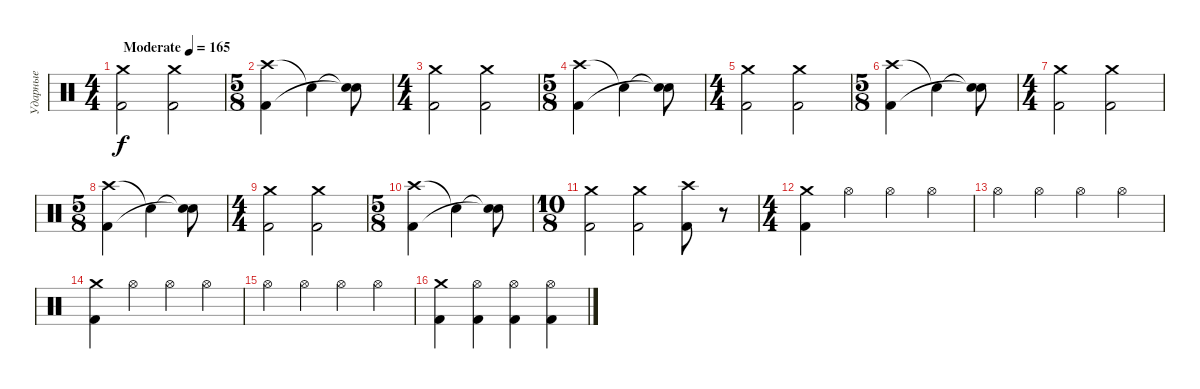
\track ("Ударные" "Ударные") {instrument percussion}
\staff {score}
\articulation defaults
\ts (4 4)
\tempo (165 "Moderate")
\clef neutral
\ks c
("Crash medium (hit)" "Kick (hit) 2").2{dy f} ("Crash medium (hit)" "Kick (hit) 2").2 |
\ts (5 8)
("Crash high (hit)" "Kick (hit) 2").4 "Snare (hit)"{t}.4 ("Snare (hit)"{t} "Snare (hit)"{t}).8 |
\ts (4 4)
("Crash medium (hit)" "Kick (hit) 2").2 ("Crash medium (hit)" "Kick (hit) 2").2 |
\ts (5 8)
("Crash high (hit)" "Kick (hit) 2").4 "Snare (hit)"{t}.4 ("Snare (hit)"{t} "Snare (hit)"{t}).8 |
\ts (4 4)
("Crash medium (hit)" "Kick (hit) 2").2 ("Crash medium (hit)" "Kick (hit) 2").2 |
\ts (5 8)
("Crash high (hit)" "Kick (hit) 2").4 "Snare (hit)"{t}.4 ("Snare (hit)"{t} "Snare (hit)"{t}).8 |
\ts (4 4)
("Crash medium (hit)" "Kick (hit) 2").2 ("Crash medium (hit)" "Kick (hit) 2").2 |
\ts (5 8)
("Crash high (hit)" "Kick (hit) 2").4 "Snare (hit)"{t}.4 ("Snare (hit)"{t} "Snare (hit)"{t}).8 |
\ts (4 4)
("Crash medium (hit)" "Kick (hit) 2").2 ("Crash medium (hit)" "Kick (hit) 2").2 |
\ts (5 8)
("Crash high (hit)" "Kick (hit) 2").4 "Snare (hit)"{t}.4 ("Snare (hit)"{t} "Snare (hit)"{t}).8 |
\ts (10 8)
("Crash medium (hit)" "Kick (hit) 2").2 ("Crash medium (hit)" "Kick (hit) 2").2 ("Crash high (hit)" "Kick (hit) 2").8 r.8 |
\ts (4 4)
("Crash medium (hit)" "Kick (hit) 2").4 "Hi-Hat (open)".4 "Hi-Hat (open)".4 "Hi-Hat (open)".4 |
"Hi-Hat (open)".4 "Hi-Hat (open)".4 "Hi-Hat (open)".4 "Hi-Hat (open)".4 |
("Crash medium (hit)" "Kick (hit) 2").4 "Hi-Hat (open)".4 "Hi-Hat (open)".4 "Hi-Hat (open)".4 |
"Hi-Hat (open)".4 "Hi-Hat (open)".4 "Hi-Hat (open)".4 "Hi-Hat (open)".4 |
("Crash medium (hit)" "Kick (hit) 2").4 ("Hi-Hat (open)" "Kick (hit) 2").4 ("Hi-Hat (open)" "Kick (hit) 2").4 ("Hi-Hat (open)" "Kick (hit) 2").4
